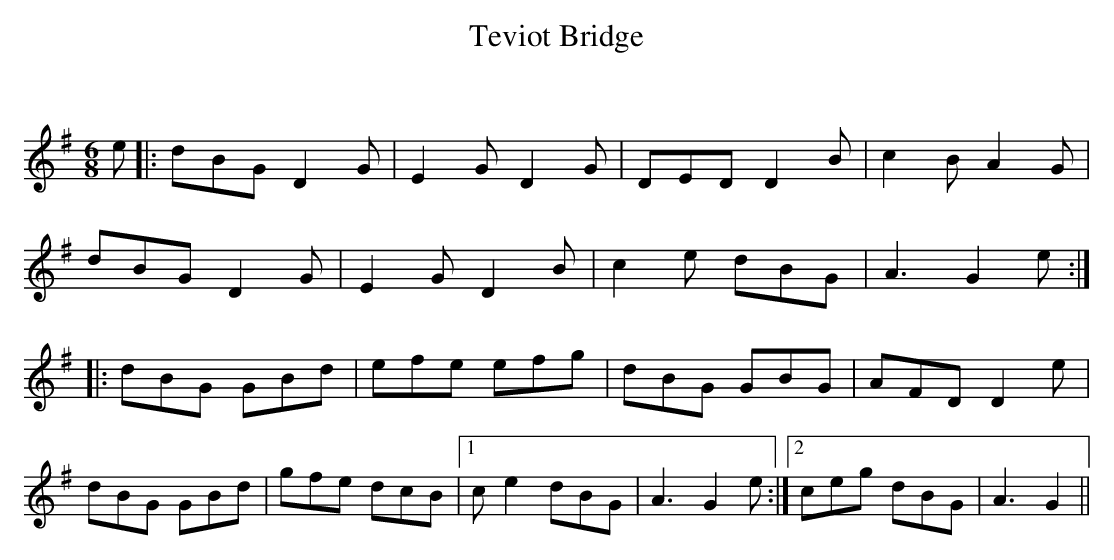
X:1
T: Teviot Bridge
C:
Q:180
K:G
M:6/8
L:1/16
e2|:d2B2G2 D4G2|E4G2 D4G2|D2E2D2 D4B2|c4B2 A4G2|
d2B2G2 D4G2|E4G2 D4B2|c4e2 d2B2G2|A6 G4e2:|
|:d2B2G2 G2B2d2|e2f2e2 e2f2g2|d2B2G2 G2B2G2|A2F2D2 D4e2|
d2B2G2 G2B2d2|g2f2e2 d2c2B2|1c2e4 d2B2G2|A6 G4e2:|2c2e2g2 d2B2G2|A6 G4||
